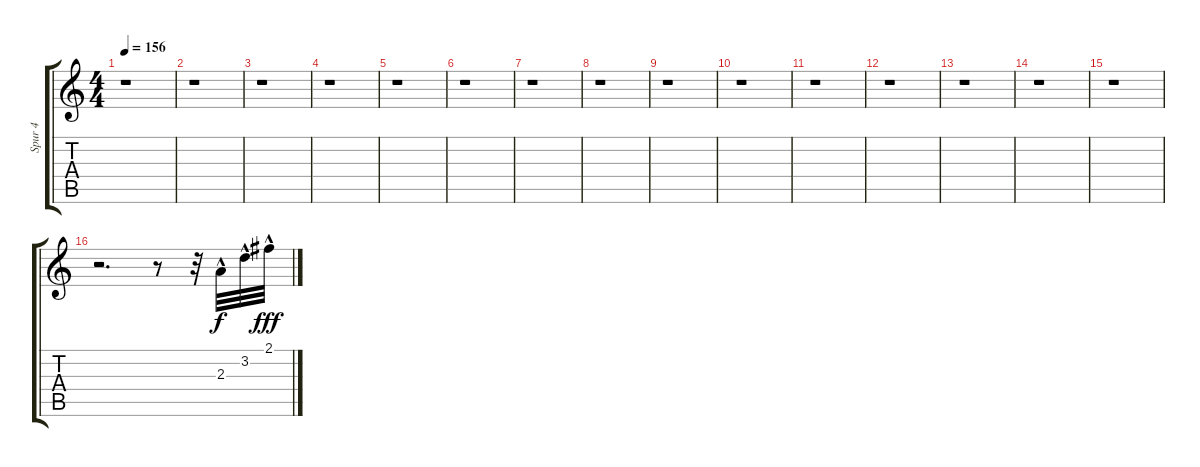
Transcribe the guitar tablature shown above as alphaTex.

\track ("Spur 4" "Spur 4") {instrument electricguitarclean}
\staff {score tabs}
\tuning (E4 B3 G3 D3 A2 E2) {hide}
\ts (4 4)
\tempo 156
\clef g2
\ks c
r.1{dy fff} |
r.1 |
r.1 |
r.1 |
r.1 |
r.1 |
r.1 |
r.1 |
r.1 |
r.1 |
r.1 |
r.1 |
r.1 |
r.1 |
r.1 |
r.2{d} r.8 r.32 2.3{hac}.32{dy f} 3.2{hac}.32 2.1{hac}.32{dy fff}
